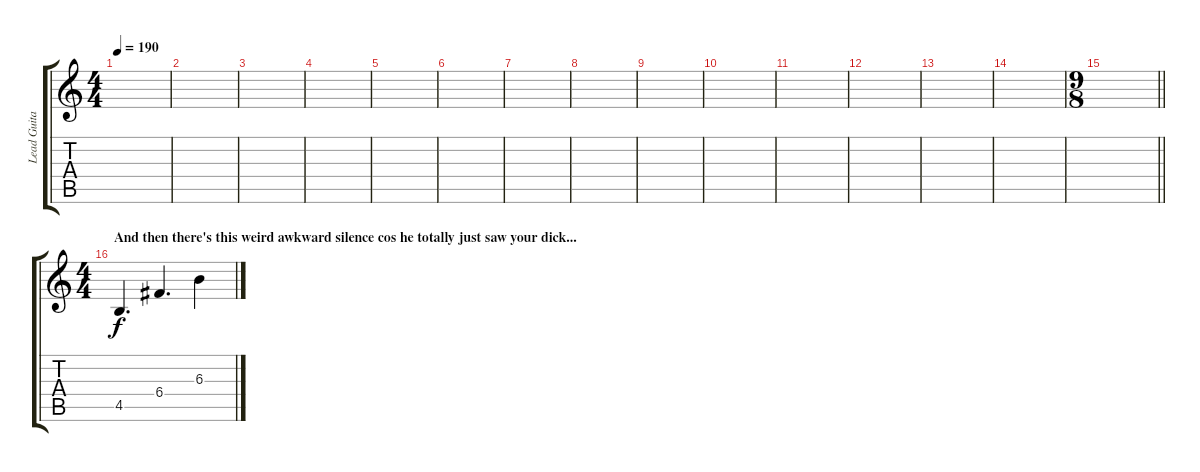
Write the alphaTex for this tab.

\track ("Lead Guitar" "Lead Guita") {instrument distortionguitar}
\staff {score tabs}
\tuning (D4 A3 F3 C3 G2 D2) {hide}
\ts (4 4)
\tempo 190
\clef g2
\ks c
|
|
|
|
|
|
|
|
|
|
|
|
|
|
\ts (9 8)
\barLineRight lightlight
|
\ts (4 4)
\section ("" "And then there's this weird awkward silence cos he totally just saw your dick...")
4.5.4{d} 6.4.4{d} 6.3.4
